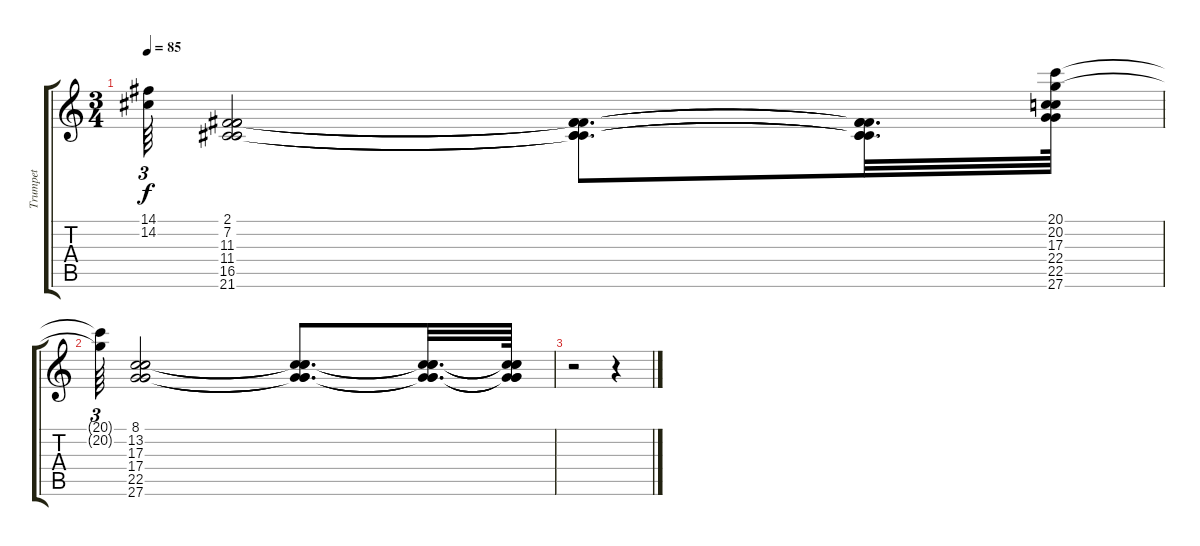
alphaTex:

\track ("Trumpet" "Trumpet") {instrument trumpet}
\staff {score tabs}
\tuning (E4 B3 G3 D3 A2 E2) {hide}
\ts (3 4)
\tempo 85
\clef g2
\ks c
(14.1{t} 14.2{t}).64{tu (3 2) dy f} (2.1 7.2 11.3 11.4 16.5 21.6).2 (2.1{t} 7.2{t} 11.3{t} 11.4{t} 16.5{t} 21.6{t}).8{d} (2.1{t} 7.2{t} 11.3{t} 11.4{t} 16.5{t} 21.6{t}).32{d} (20.1 20.2 17.3 22.4 22.5 27.6).64 |
(20.1{t} 20.2{t}).64{tu (3 2)} (8.1 13.2 17.3 17.4 22.5 27.6).2 (8.1{t} 13.2{t} 17.3{t} 17.4{t} 22.5{t} 27.6{t}).8{d} (8.1{t} 13.2{t} 17.3{t} 17.4{t} 22.5{t} 27.6{t}).32{d} (8.1{t} 13.2{t} 17.3{t} 17.4{t} 22.5{t} 27.6{t}).64 |
r.2 r.4
